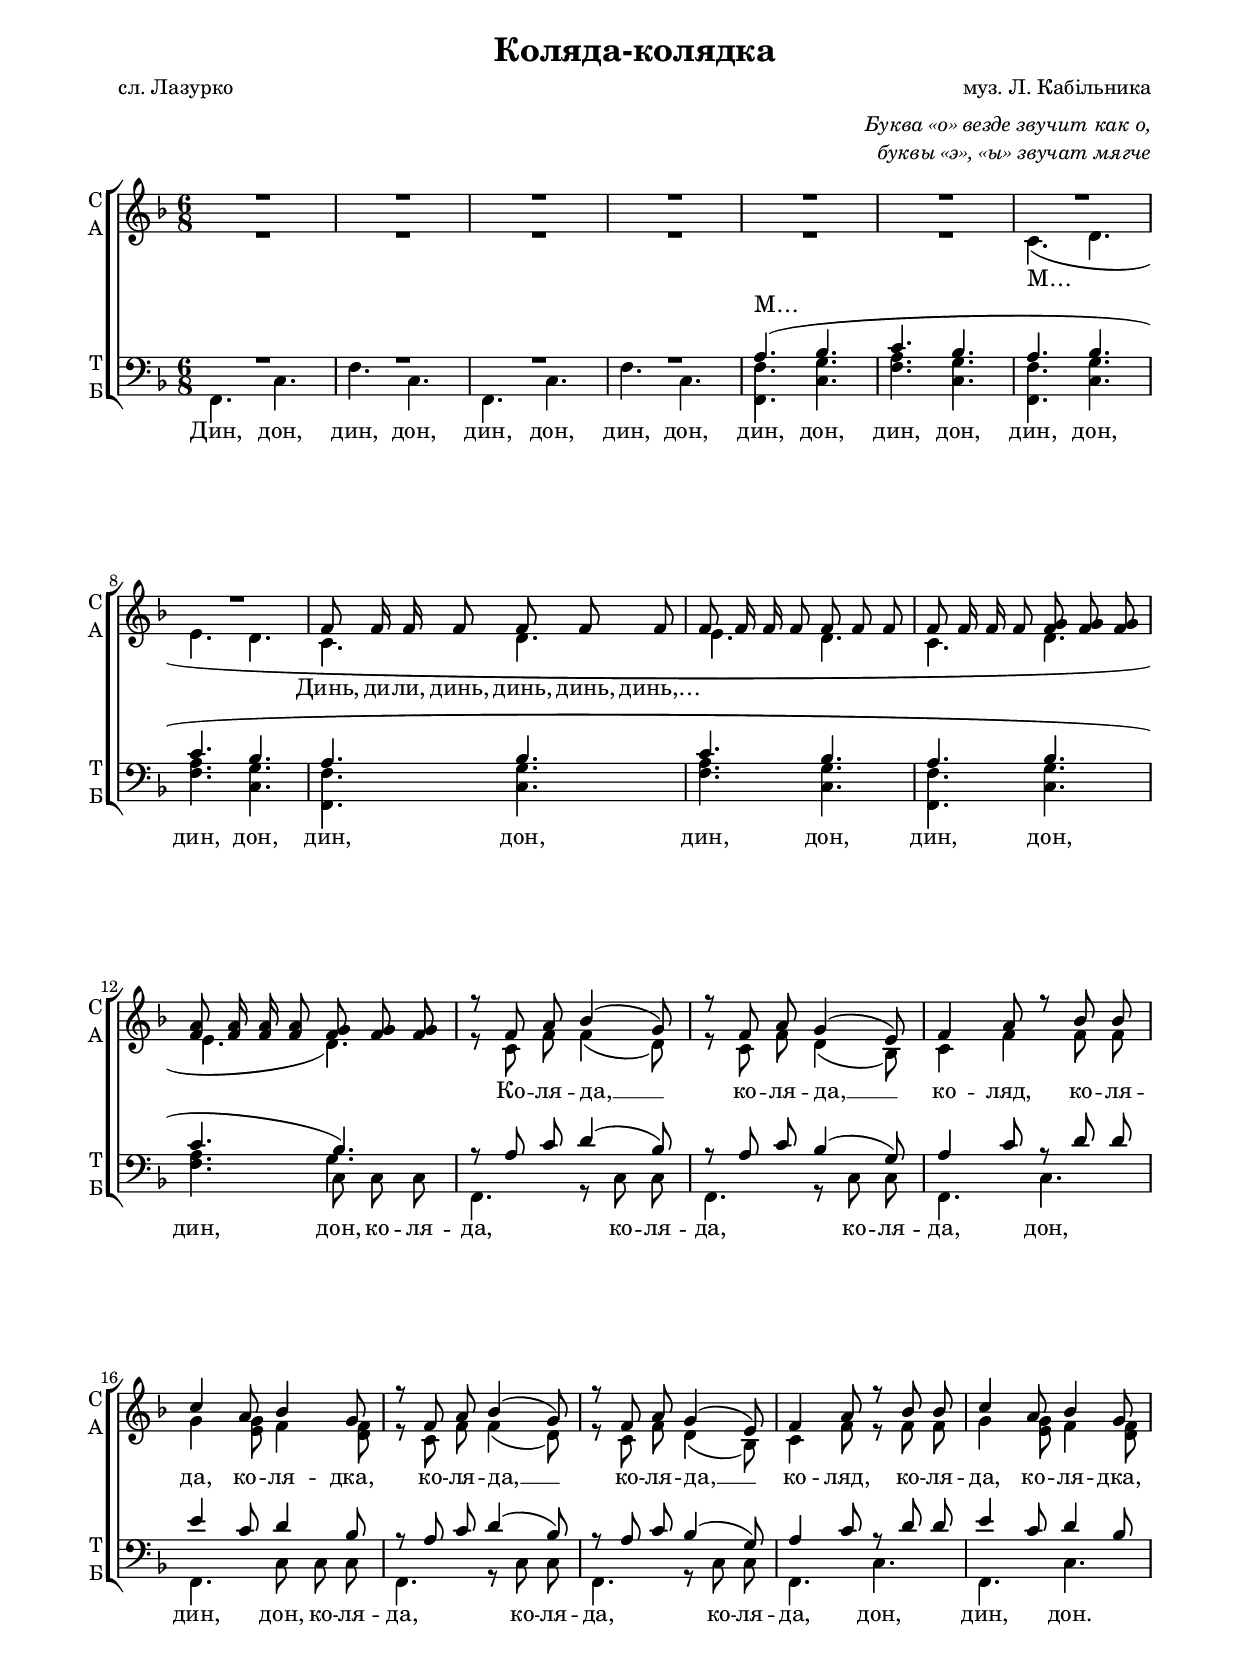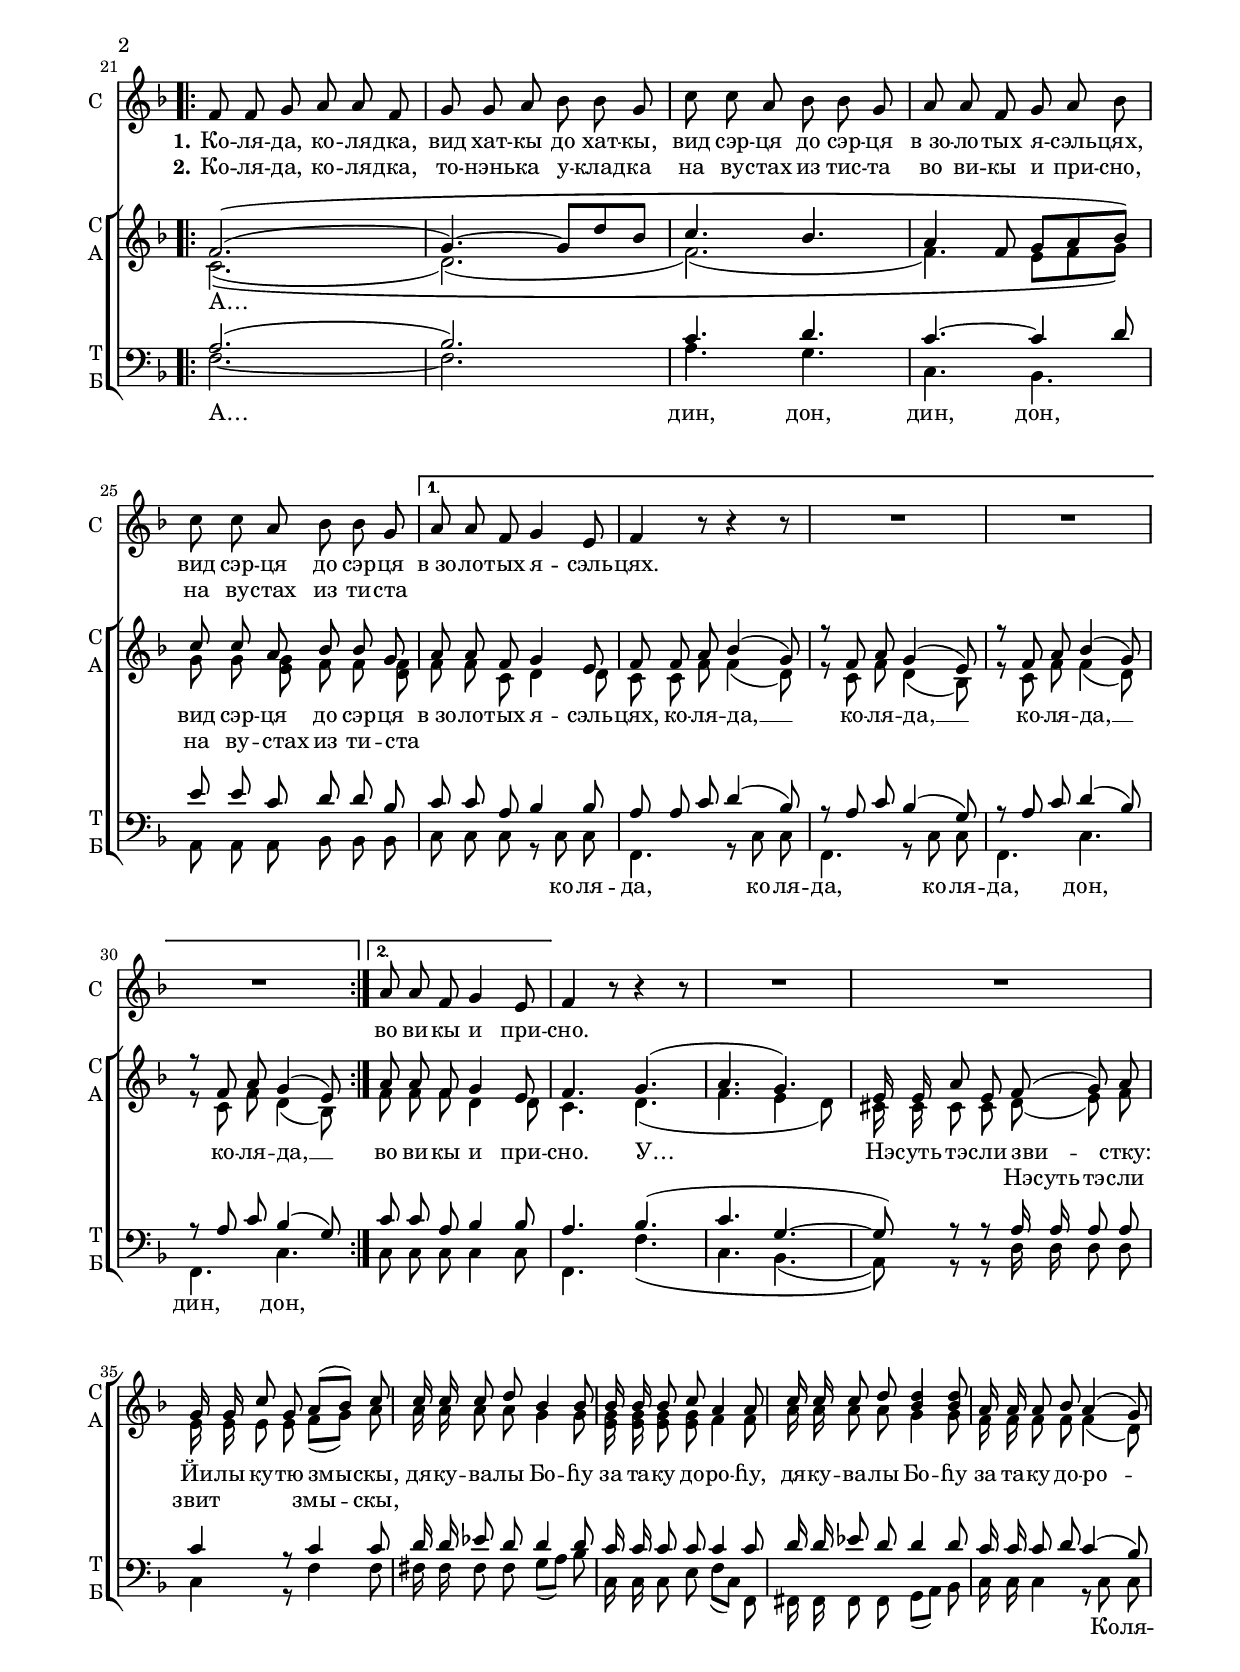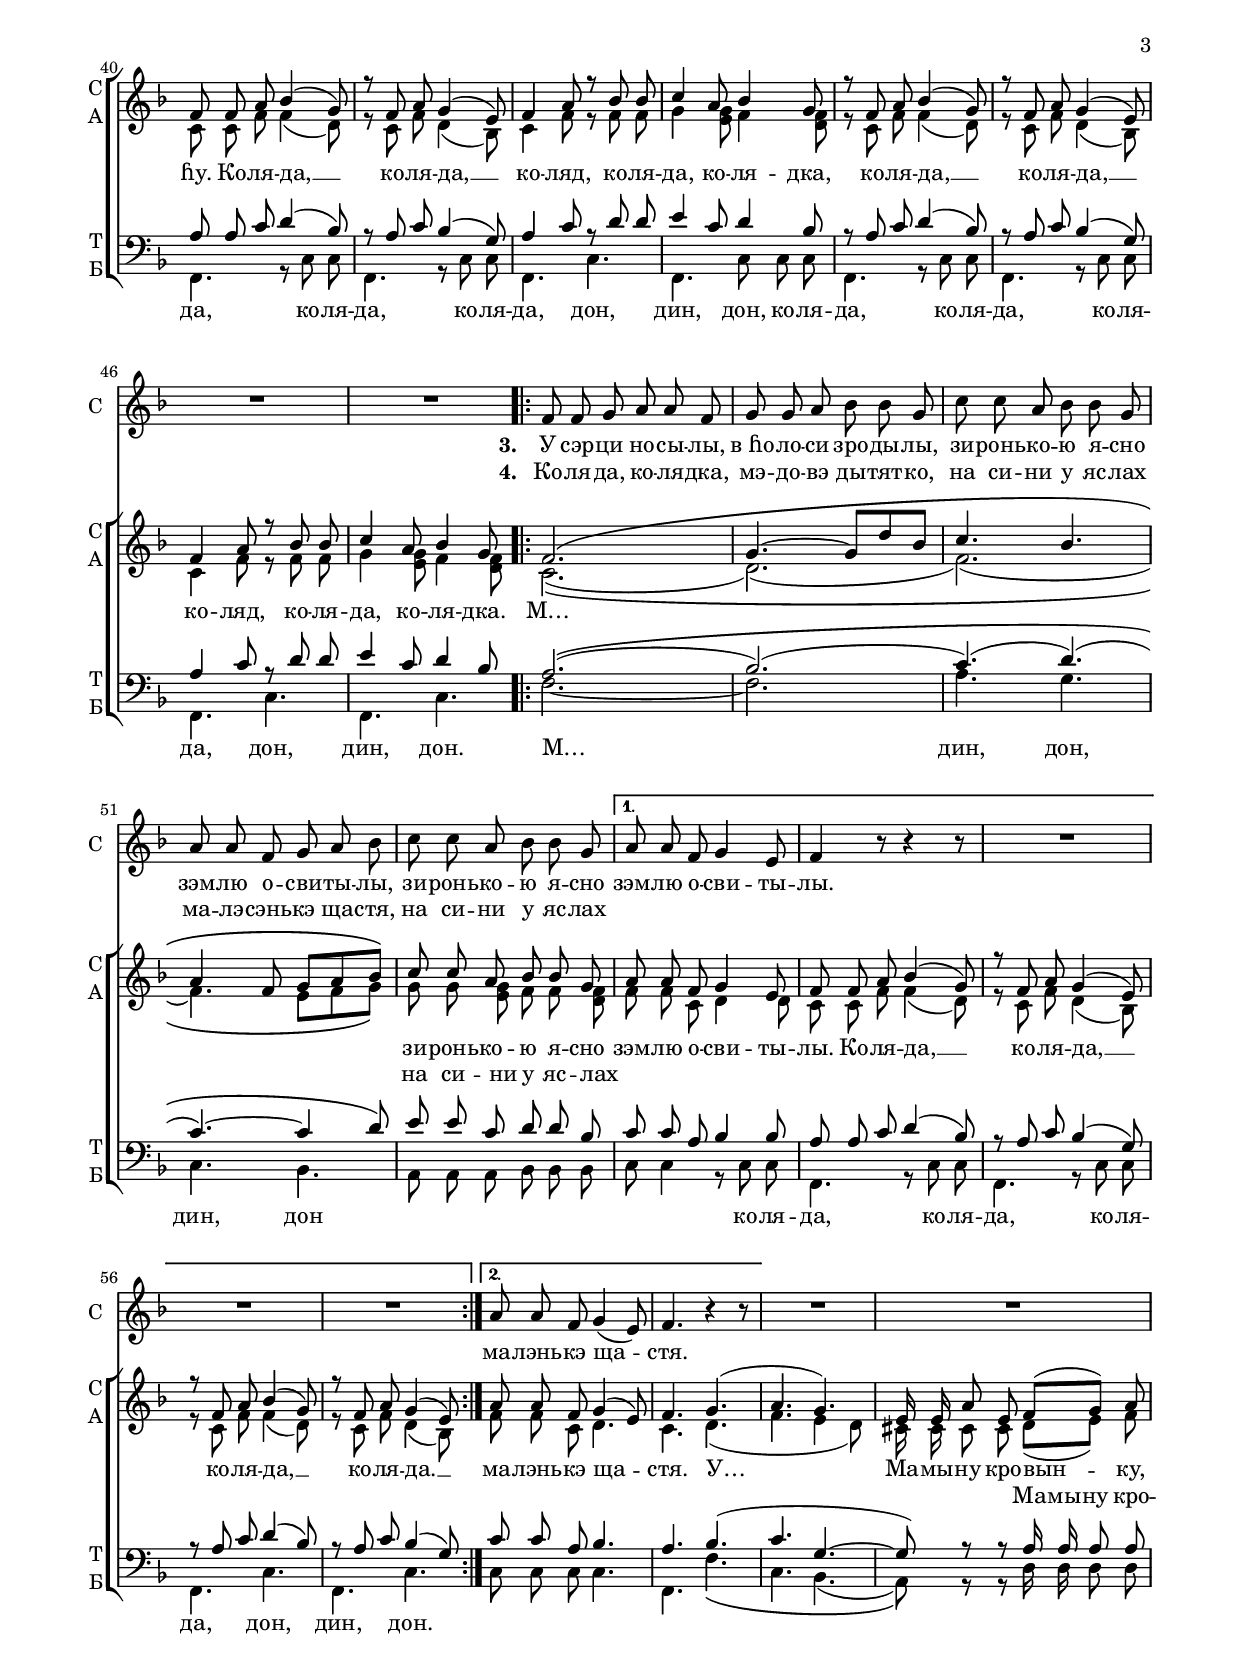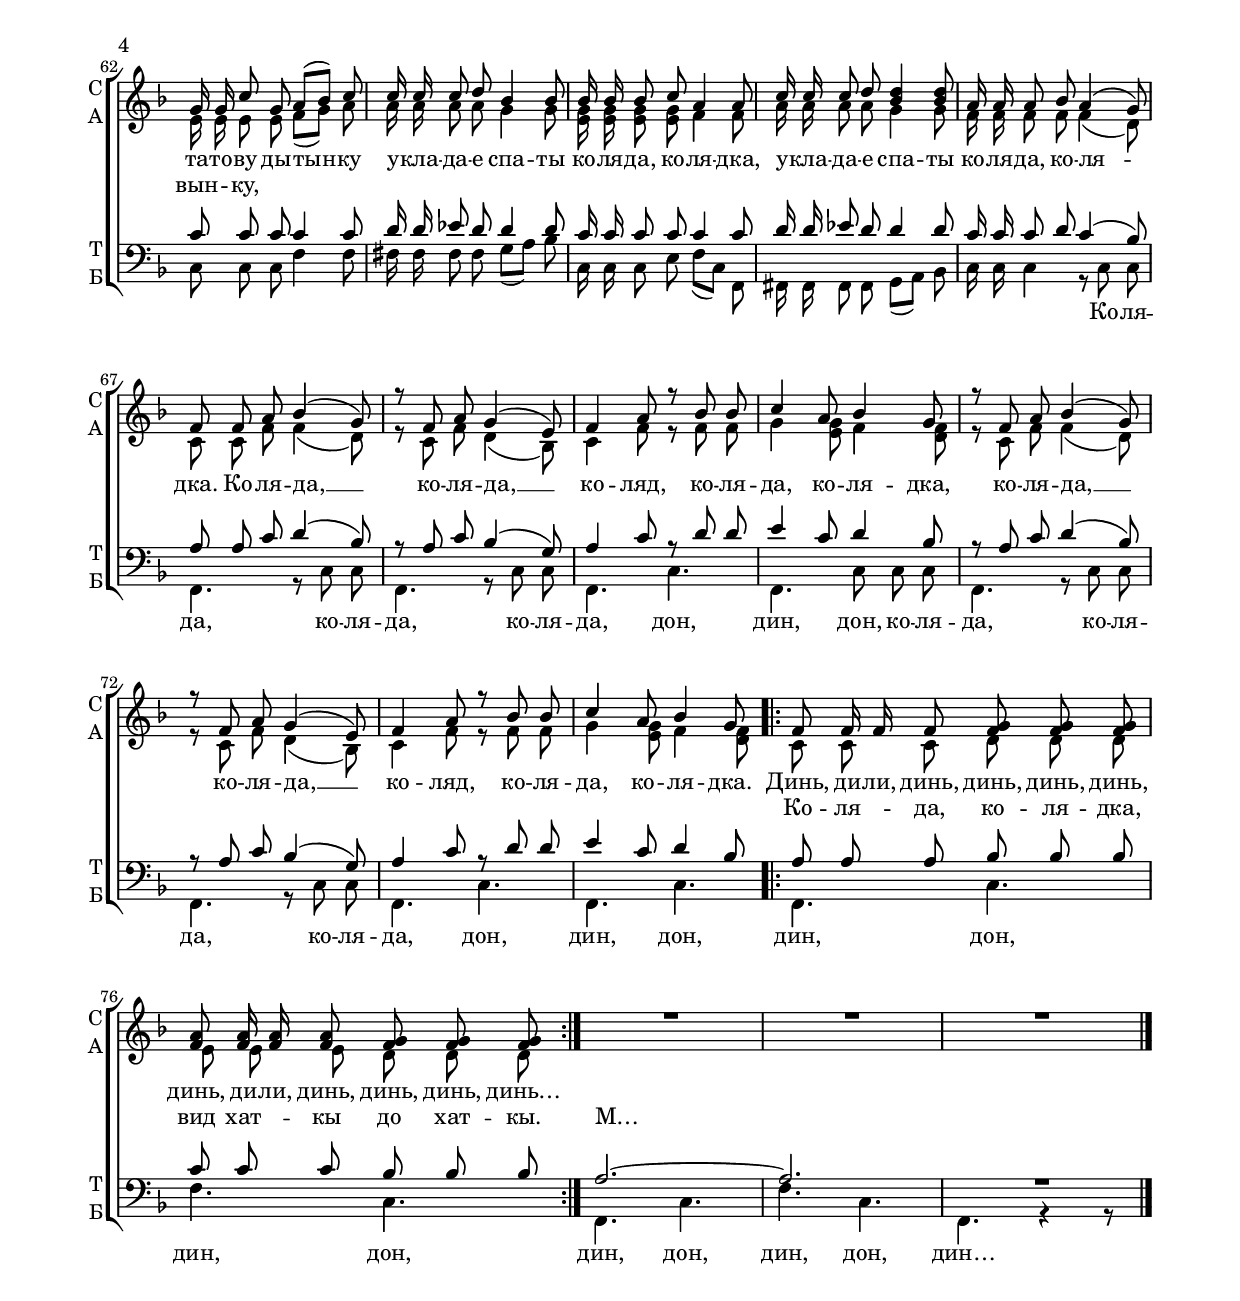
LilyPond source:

\version "2.18.2"

% закомментируйте строку ниже, чтобы получался pdf с навигацией
#(ly:set-option 'point-and-click #f)
#(ly:set-option 'midi-extension "mid")
#(set-global-staff-size 18)

abr = { \break }
abr = {}
breakk = { \break }
global = {
  \key f \major
  \time 6/8
  \autoBeamOff
}

solovoice = \relative c' {
  \global
  R2.*20 \pageBreak
  \repeat volta 2 {
  f8 f g a a f |
  g g a bes bes g |
  c c a bes bes g | \abr
  %page 4
  a a f g a bes |
  c c a bes bes g |
  }
  \alternative {
    { a a f g4 e8 | \abr
      f4 r8 r4 r8 R2.*3 }
    {a8 a f g4 e8 | }
     
  }
  f4 r8 r4 r8
  R2.*15
  \repeat volta 2 {
    f8 f g a a f | \abr
    g g a bes bes g |
    c c a bes bes g |
    a a f g a bes | \abr
    %page 8
    c c a bes bes g |
  }
  \alternative {
    { a a f g4 e8 | 
      f4 r8 r4 r8 | \abr
      R2.*3 }
    { a8 a f g4( e8) | \abr
      % page 9
      f4. r4 r8 }
  }
  R2.*15
  \repeat volta 4 { R2.*2 }
  R2.*3 \bar "|."
  
}

sopvoice = \relative c' {
  \global
  \dynamicUp
  R2.*8
  f8 f16 f f8 f f f | \abr
  f8 f16 f f8 f f f |
  f8 f16 f f8 <f g> q q |
  <f a>8 q16 q q8 <f g>8 q q | \abr
  r8 f a bes4( g8) |
  r8 f a g4( e8) |
  f4 a8 r bes bes |
  c4 a8 bes4 g8 | \abr
  %page 3
  r8 f a bes4( g8) |
  r8 f a g4( e8) |
  f4 a8 r bes bes |
  c4 a8 bes4 g8 | \abr
  f2.(\( |
  g4.~) g8[ d' bes] |
  c4. bes | \abr
  %page 4
  a4 f8 g[ a bes]\) |
  c8 c a bes bes g |
  a a f g4 e8 |
  f f a bes4( g8) |
  r8 f a g4( e8) |
  r8 f a bes4( g8) |
  r8 f a g4( e8) | \abr
  a8 a f g4 e8 |
  f4. g( |
  a g) |
  e16 e a8 e f( g) a | \abr
  g16 g c8 g a[( bes]) c |
  c16 c c8 d bes4 bes8 |
  bes16 bes bes8 c a4 a8 | \abr
  %page 6
  c16 c c8 d <bes d>4 q8 |
  a16 a a8 bes a4( g8) |
  f8 f a bes4( g8) | \abr
  r8 f a g4( e8) |
  f4 a8 r bes bes |
  c4 a8 bes4 g8 |
  r8 f a bes4( g8) | \abr
  %page 7
  r8 f a g4( e8) |
  f4 a8 r bes bes |
  c4 a8 bes4 g8 |
  f2.\( | \abr
  g4.~ g8[ d' bes] |
  c4. bes |
  a4 f8 g[ a bes]\) | \abr
  %page 8
  c8 c a bes bes g |
  a a f g4 e8 |
  f f a bes4( g8) | \abr
  r8 f a g4( e8) |
  r8 f a bes4( g8) | 
  r8 f a g4( e8) |
  a8 a f g4( e8) | \abr
  %page 9
  f4. g( |
  a g) |
  e16 e a8 e f[( g]) a | \abr
  g16 g c8 g a[( bes]) c |
  c16 c c8 d bes4 bes8 |
  bes16 bes bes8 c a4 a8 | \abr
  %page 10
  c16 c c8 d <bes d>4 q8 |
  a16 a a8 bes a4( g8) |
  f f a bes4( g8) | \abr
  r8 f a g4( e8) |
  f4 a8 r bes bes |
  c4 a8 bes4 g8 |
  r f a bes4( g8 ) | \abr
  %page 11
  r8 f a g4( e8) |
  f4 a8 r bes bes |
  c4 a8 bes4 g8 | \abr
  f8 f16 f f8 <f g> q q |
  <f a>8 q16 q q8 <f g> q q | \abr
  %page 12
  R2.*3
}

altvoice = \relative c' {
  \global
  R2.*6
  c4.( d |
  e d c d | \abr
  %page 2
  e d |
  c d |
  e d) | \abr
  r8 c f f4( d8) |
  r8 c f d4( bes8) |
  c4 f f8 f |
  g4 <e g>8 f4 <d f>8 | \abr
  %page 3
  r8 c f f4( d8) |
  r8 c f d4( bes8) |
  c4 f8 r f f |
  g4 <e g>8 f4 <d f>8 | \abr
  c2.(\( d)( f)( | \abr
  %page 4
  f4.) e8[ f g]\) |
  g g <e g> f f <d f> |
  f f c d4 d8 | \abr
  c c f f4( d8) |
  r8 c f d4( bes8) |
  r c f f4( d8) |
  r c f d4( bes8) | \abr
  %page 5
  f' f f d4 d8 |
  c4. d( |
  f e4 d8) |
  cis16 cis cis8 cis d( e) f | \abr
  e16 e e8 e f[( g]) a |
  a16 a a8 a g4 g8 |
  <e g>16 q q8 q f4 f8 | \abr
  %page 6
  a16 a a8 a g4 g8 |
  f16 f f8 f f4( d8) |
  c c f f4( d8) | \abr
  r8 c f d4( bes8) |
  c4 f8 r f f |
  g4 <e g>8 f4 <d f>8 |
  r8 c f f4( d8) | \abr
  %page 7
  r8 c f d4( bes8) |
  c4 f8 r f f |
  g4 <e g>8 f4 <d f>8 | c2.(\( \abr
  d)( f)( f4.) e8[ f g]\) | \abr
  %page 8
  g8 g <e g> f f <d f> |
  f f c d4 d8 |
  c c f f4( d8) | \abr
  r8 c f d4( bes8) |
  r8 c f f4( d8) |
  r8 c f d4( bes8) |
  f' f c d4. | \abr
  %page 9
  c4. d( |
  f e4 d8) |
  cis16 cis cis8 cis d([ e]) f | \abr
  e16 e e8 e f[( g]) a |
  a16 a a8 a g4 g8 |
  <e g>16 q q8 q f4 f8 | \abr
  %page 10
  a16 a a8 a g4 g8 |
  f16 f f8 f f4( d8) |
  c c f f4( d8) | \abr
  r8 c f d4( bes8) |
  c4 f8 r f f |
  g4 <e g>8 f4 <d f>8 |
  r c f f4( d8) | \abr
  %page 11
  r8 c f d4( bes8) |
  c4 f8 r f f |
  g4 <e g>8 f4 <d f>8 | \abr
  c8 c c d d d |
  e e e d d d | \abr
  
}

tenorvoice = \relative c' {
  \global
  \dynamicUp
  R2.*4 |
  a4.( bes |
  c bes | \abr
  a bes |
  c bes |
  a bes | \abr
  %page 2
  c bes 
  a bes |
  c bes) | \abr
  r8 a c d4( bes8) |
  r8 a c bes4( g8) |
  a4 c8 r d d |
  e4 c8 d4 bes8 | \abr
  %page 3
  r8 a c d4( bes8) |
  r8 a c bes4( g8) |
  a4 c8 r d d |
  e4 c8 d4 bes8 | \abr
  a2.( |
  bes) |
  c4. d | \abr
  %page 4
  c~ c4 d8 |
  e e c d d bes |
  c c a bes4 bes8 | \abr
  a a c d4( bes8) |
  r a c bes4( g8) |
  r a c d4( bes8) |
  r a c bes4( g8) | \abr
  %page 5
  c8 c a bes4 bes8 |
  a4. bes( |
  c g~ |
  g8) r r a16 a a8 a | \abr
  c4 r8 c4 c8 |
  d16 d es8 d d4 d8 |
  c16 c c8 c c4 c8 | \abr
  %page 6
  d16 d es8 d d4 d8 |
  c16 c c8 d c4( bes8) |
  a a c d4( bes8) | \abr
  r a c bes4( g8) |
  a4 c8 r d d |
  e4 c8 d4 bes8 |
  r a c d4( bes8) | \abr
  %page 7
  r a c bes4( g8) |
  a4 c8 r d d |
  e4 c8 d4 bes8 | 
  a2.(\( | \abr
  bes)( |
  c4.)( d)( |
  c~) c4 d8\) | \abr
  %page 8
  e e c d d bes |
  c c a bes4 bes8 |
  a a c d4( bes8) | \abr
  r a c bes4( g8) |
  r a c d4( bes8) |
  r a c bes4( g8) |
  c c a bes4. | \abr
  %page 9
  a bes( |
  c g~ |
  g8) r r a16 a a8 a | \abr
  c c c c4 c8 |
  d16 d es8 d d4 d8 |
  c16 c c8 c c4 c8 | \abr
  %page 10
  d16 d es8 d d4 d8 |
  c16 c c8 d c4( bes8) |
  a a c d4( bes8) | \abr
  r a c bes4( g8) |
  a4 c8 r d d |
  e4 c8 d4 bes8 |
  r a c d4( bes8) | \abr
  %page 11
  r a c bes4( g8) |
  a4 c8 r d d |
  e4 c8 d4 bes8 | \abr
  a a a bes bes bes |
  c c c bes bes bes | \abr
  %page 12
  a2.~ |
  a |
  R2.
}

bassvoice = \relative c {
  \global
  \dynamicDown
  f,4. c' |
  f c |
  f, c' |
  f c |
  <f, f'> <c' g'> |
  <f a> <c g'> | \abr
  <f, f'> <c' g'> |
  <f a> <c g'> |
  <f, f'> <c' g'> | \abr
  %page 2
  <f a> <c g'> |
  <f, f'> <c' g'> |
  <f a> << {c8 c c} \new Voice { \voiceFour g'4. } >> | \abr
  \voiceTwo
  f,4. r8 c' c |
  f,4. r8 c' c |
  f,4. c' |
  f, c'8 c c | \abr
  %page 3
  f,4. r8 c' c |
  f,4. r8 c' c |
  f,4. c' |
  f,4. c' | \abr
  f2.~ |
  f |
  a4. g | \abr
  %page 4
  c, bes |
  a8 a a bes bes bes |
  c c c r c c | \abr
  f,4. r8 c' c |
  f,4. r8 c' c |
  f,4. c' |
  f,4. c' | \abr
  %page 5
  c8 c c c4 c8 |
  f,4. f'\( |
  c bes( |
  a8)\) r r d16 d d8 d | \abr
  c4 r8 f4 f8 |
  fis16 fis fis8 fis g[( a]) bes |
  c,16 c c8 e f[( c]) f, | \abr
  %page 6
  fis16 fis fis8 fis g[( a]) bes |
  c16 c c4 r8 c c |
  f,4. r8 c' c | \abr
  f,4. r8 c' c |
  f,4. c' |
  f,4. c'8 c c |
  f,4. r8 c' c | \abr
  %page 7
  f,4. r8 c' c |
  f,4. c' |
  f, c' |
  f2.~ | \abr
  f |
  a4. g |
  c, bes | \abr
  %page 8
  a8 a a bes bes bes |
  c c4 r8 c c |
  f,4. r8 c' c | \abr
  f,4. r8 c' c |
  f,4. c' |
  f, c' |
  c8 c c c4. | \abr
  %page 9
  f,4. f'\( |
  c bes( |
  a8)\) r r d16 d d8 d | \abr
  c c c f4 f8 |
  fis16 fis fis8 fis g[( a]) bes |
  c,16 c c8 e f[( c]) f, | \abr
  %page 10
  fis16 fis fis8 fis g[( a]) bes |
  c16 c c4 r8 c c |
  f,4. r8 c' c | \abr
  f,4. r8 c' c |
  f,4. c' |
  f,4. c'8 c c |
  f,4. r8 c' c |  \abr
  %page 11
  f,4. r8 c' c |
  f,4. c' |
  f,4. c' | \abr
  f,4. c' |
  f4. c | \abr
  f,4. c' |
  f4. c |
  f,4. r4 r8
}


textsolo = \lyricmode {
  \set stanza = "1."
  Ко -- ля -- да, ко -- ля -- дка, вид хат -- кы до хат -- кы,
  вид сэр -- ця до сэр -- ця в_зо -- ло -- тых я -- сэль -- цях,
  вид сэр -- ця до сэр -- ця в_зо -- ло -- тых я -- сэль -- цях.
  
  \repeat unfold 6 \skip 1
  \set stanza = "3."
  У сэр -- ци но -- сы -- лы,
  в_ɦо -- ло -- си зро -- ды -- лы, зи -- ронь -- ко -- ю я -- сно зэм -- лю о -- сви -- ты -- лы,
  зи -- ронь -- ко -- ю я -- сно зэм -- лю о -- сви -- ты -- лы.
}

textsolos = \lyricmode {
  \set stanza = "2."
  Ко -- ля -- да, ко -- ля -- дка, то -- нэнь -- ка у -- клад -- ка
  на ву -- стах из тис -- та во ви -- кы и при -- сно, на ву -- стах из ти -- ста
  \repeat unfold 6 \skip 1
  во ви -- кы и при -- сно.
  \set stanza = "4."
  Ко -- ля -- да, ко -- ля -- дка, мэ -- до -- вэ ды -- тят -- ко,
  на си -- ни у яс -- лах ма -- лэ -- сэнь -- кэ ща -- стя,
  на си -- ни у яс -- лах \repeat unfold 6 \skip 1 ма -- лэнь -- кэ ща -- стя.
}

texts = \lyricmode {
  Динь, ди -- ли, динь, динь, динь, динь,…
  \repeat unfold 21 \skip 1
  Ко -- ля -- да, __ ко -- ля -- да, __ ко -- ляд, ко -- ля -- да, ко -- ля -- дка,
  ко -- ля -- да, __ ко -- ля -- да, __ ко -- ляд, ко -- ля -- да, ко -- ля -- дка,
  А… \repeat unfold 5 \skip 1
  вид сэр -- ця до сэр -- ця в_зо -- ло -- тых я -- сэль -- цях,
  ко -- ля -- да, __ ко -- ля -- да, __ ко -- ля -- да, __ ко -- ля -- да, __
  во ви -- кы и при -- сно. У…
  Нэ -- суть тэ -- сли зви -- стку:
  Йи -- лы ку -- тю змы -- скы, дя -- ку -- ва -- лы Бо -- ɦу за та -- ку до -- ро -- ɦу,
  дя -- ку -- ва -- лы Бо -- ɦу за та -- ку до -- ро -- ɦу. Ко -- ля -- да, __
  ко -- ля -- да, __ ко -- ляд, ко -- ля -- да, ко -- ля -- дка, ко -- ля -- да, __
  ко -- ля -- да, __ ко -- ляд, ко -- ля -- да, ко -- ля -- дка. 
  М… \repeat unfold 6 \skip 1
  зи -- ронь -- ко -- ю я -- сно зэм -- лю о -- сви -- ты -- лы. Ко -- ля -- да, __
  ко -- ля -- да, __ ко -- ля -- да, __ ко -- ля -- да. __
  ма -- лэнь -- кэ ща -- стя. У…
  Ма -- мы -- ну кро -- вын -- ку,
  та -- то -- ву ды -- тын -- ку у -- кла -- да -- е спа -- ты ко -- ля -- да, ко -- ля -- дка,
  у -- кла -- да -- е спа -- ты ко -- ля -- да, ко -- ля -- дка. Ко -- ля -- да, __
  ко -- ля -- да, __ ко -- ляд, ко -- ля -- да, ко -- ля -- дка, ко -- ля -- да, __
  ко -- ля -- да, __ ко -- ляд, ко -- ля -- да, ко -- ля -- дка.
  Динь, ди -- ли, динь, динь, динь, динь,
  динь, ди -- ли, динь, динь, динь, динь…
}

 
  
texta = \lyricmode { 
  М…
    \repeat unfold 30 \skip 1
  на ву -- стах из ти -- ста
    \repeat unfold 91 \skip 1
    на си -- ни у яс -- лах
}

textt = \lyricmode {
  М…
  \repeat unfold 64 \skip 1
  Нэ -- суть тэ -- сли
  звит змы -- скы,
  \repeat unfold 84 \skip 1
  Ма -- мы -- ну кро -- вын -- ку,
  \repeat unfold 55 \skip 1
  Ко -- ля -- да, ко -- ля -- дка, вид хат -- кы до хат -- кы. М…
}

textb = \lyricmode { 
  Дин, дон, дин, дон, дин, дон, дин, дон, дин, дон, дин, дон,
  дин, дон, дин, дон, дин, дон,
  дин, дон, дин, дон, дин, дон, ко -- ля --
  да, ко -- ля -- да, ко -- ля -- да, дон, дин, дон, ко -- ля --
  да, ко -- ля -- да, ко -- ля -- да, дон, дин, дон.
  А… дин, дон, дин, дон,
  \repeat unfold 9 \skip 1
  ко -- ля -- 
  да, ко -- ля -- да, ко -- ля -- да, дон, дин, дон,
  \repeat unfold 37 \skip 1
  Ко -- ля -- да, ко -- ля -- 
  да, ко -- ля -- да, дон, дин, дон, ко -- ля -- да, ко -- ля --
  да, ко -- ля -- да, дон, дин, дон.
  М… дин, дон, дин, дон
  \repeat unfold 8 \skip 1
  ко -- ля -- да, ко -- ля --
  да, ко -- ля -- да, дон, дин, дон.
    \repeat unfold 38 \skip 1
  Ко -- ля -- да, ко -- ля --
  да, ко -- ля -- да, дон, дин, дон, ко -- ля -- да, ко -- ля --
  да, ко -- ля -- да, дон, дин, дон,
  дин, дон, дин, дон,
  дин, дон, дин, дон, дин…
}

fdurmusic = \transpose f f {
  <<
    
      \new Staff \with {
        instrumentName = "Сопрано"
        shortInstrumentName = "С"
        midiInstrument = "voice oohs"
      } <<
        \new Voice = "solo" { \oneVoice \solovoice }
      >>
        \new Lyrics \lyricsto "solo" { \textsolo }
        \new Lyrics \lyricsto "solo" { \textsolos }

  \new ChoirStaff
  <<
    \new Staff \with {
      instrumentName = \markup { \column { "С" "А"  } }
      shortInstrumentName = \markup { \column { "С" "А"  } }
      midiInstrument = "voice oohs"
    } <<
      \new Voice = "soprano" { \voiceOne \sopvoice }
      \new Voice  = "alto" { \voiceTwo \altvoice }
    >> 
    \new Lyrics \lyricsto "soprano" { \texts }
    \new Lyrics \lyricsto "alto" { \texta }
  
    \new Lyrics = "tenort"
    \new Staff \with {
      instrumentName = \markup { \column { "Т" "Б" } }
      shortInstrumentName = \markup { \column { "Т" "Б" } }
      midiInstrument = "voice oohs"
      
    } <<
        \new Voice = "tenor" { \voiceOne \clef bass \tenorvoice }
        \new Voice = "bass" { \voiceTwo \bassvoice }
    >>
    
    \new Lyrics \lyricsto "bass" { \textb }
    \context Lyrics = "tenort" {
      \lyricsto "tenor" { \textt } }
  >> >>
}

  \paper {
    #(set-default-paper-size "a4")
    top-margin = 10
    left-margin = 20
    right-margin = 15
    bottom-margin = 15
    indent = 0
    %ragged-bottom = ##f
    %ragged-last-bottom = ##f
  }

\bookpart {
  \header {
    title = "Коляда-колядка"
    composer = "муз. Л. Кабiльника"
    poet = "сл. Лазурко"
     % Удалить строку версии LilyPond 
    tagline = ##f
  }

  \markup { \column { \line { " "} 
      \fill-line { \null \italic {"Буква «о» везде звучит как о,"} } 
      \fill-line { \null \italic {"буквы «э», «ы» звучат мягче"} } } }
    
  \score {
    \fdurmusic
    \layout {
      \context {
        \Staff \RemoveEmptyStaves
        \override VerticalAxisGroup.remove-first = ##t
      }
    }
    \midi {
      \tempo 4=84
    }
  }
}



